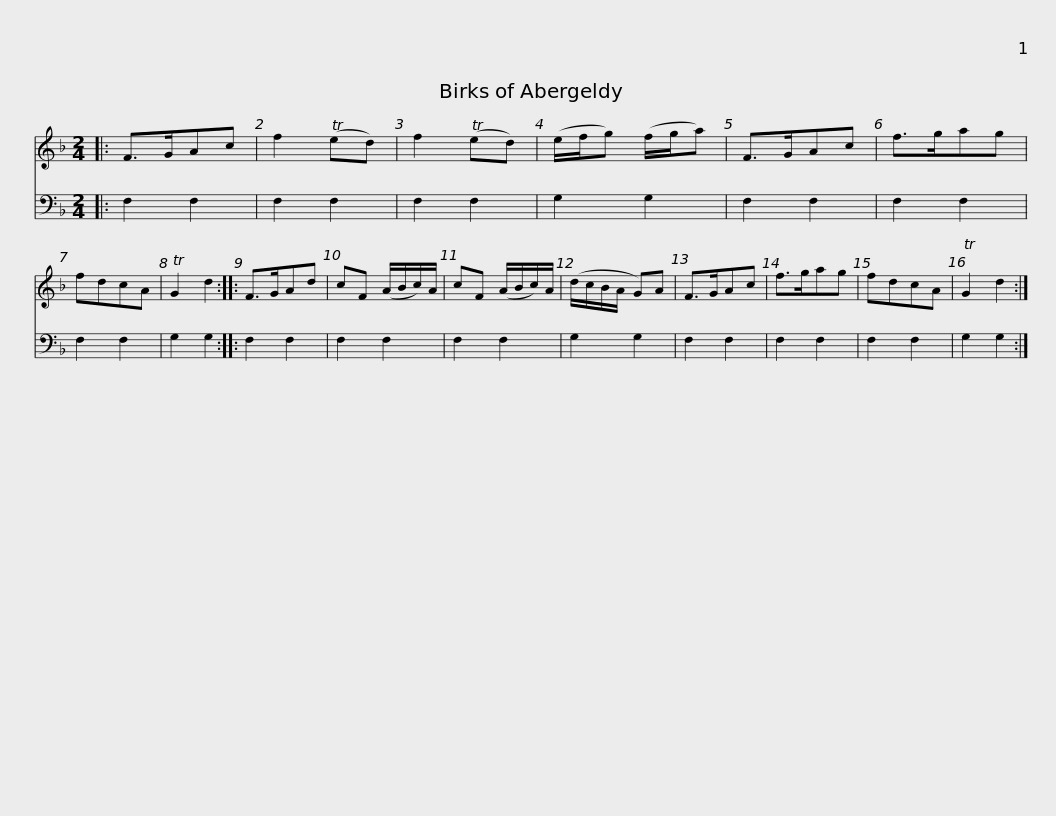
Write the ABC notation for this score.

X:1
%%score 1 2
L:1/8
M:2/4
I:linebreak $
K:F
V:1 treble
V:2 bass
V:1
|: F>GAc | f2 (Ted) | f2 (Ted) | (e/f/g) (f/g/a) | F>GAc | %5
 f>gag | fdcA | TG2 d2 :: F>GAd |$ cF (A/B/c/)A/ | %10
 cF (A/B/c/)A/ | (d/c/B/A/ G)A | F>GAc | f>gag | fdcA | %15
 TG2 d2 :| %16
V:2
|: F,2 F,2 | F,2 F,2 | F,2 F,2 | G,2 G,2 | F,2 F,2 | %5
 F,2 F,2 | F,2 F,2 | G,2 G,2 :: F,2 F,2 |$ F,2 F,2 | %10
 F,2 F,2 | G,2 G,2 | F,2 F,2 | F,2 F,2 | F,2 F,2 | %15
 G,2 G,2 :| %16
